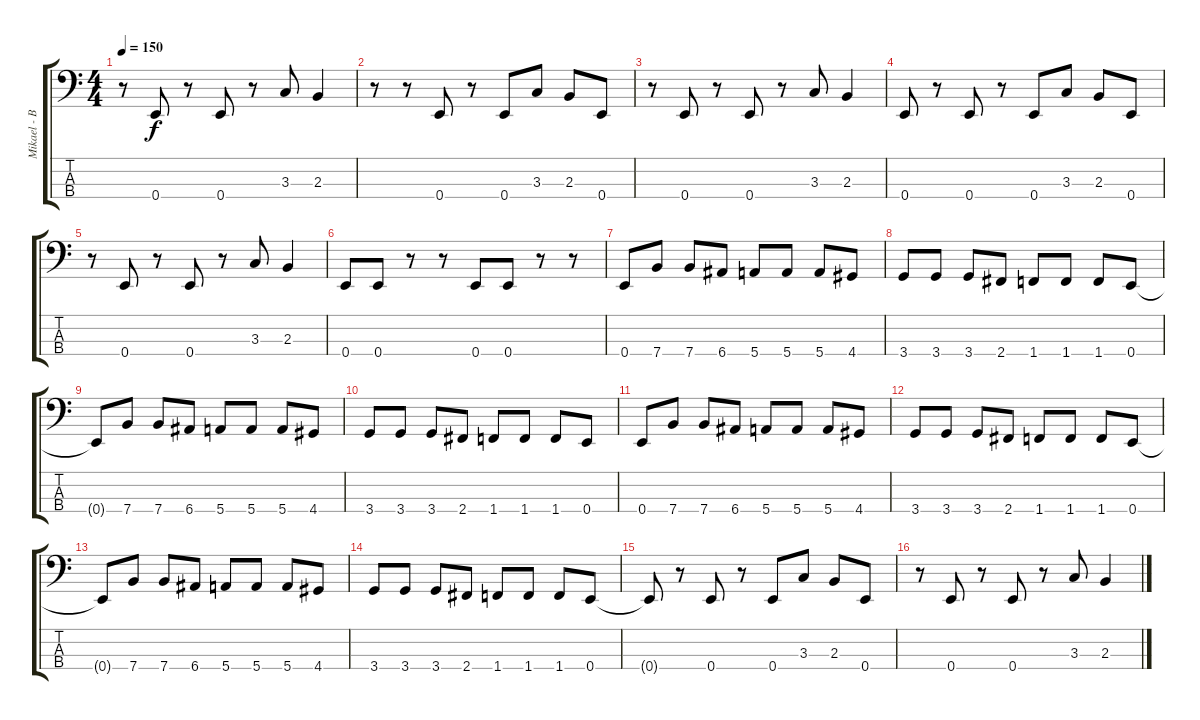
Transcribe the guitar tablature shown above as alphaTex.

\track ("Mikael - Bas" "Mikael - B") {instrument electricbasspick}
\staff {score tabs}
\tuning (G2 D2 A1 E1) {hide}
\ts (4 4)
\tempo 150
\clef f4
\ks c
r.8{dy f} 0.4.8 r.8 0.4.8 r.8 3.3.8 2.3.4 |
r.8 r.8 0.4.8 r.8 0.4.8 3.3.8 2.3.8 0.4.8 |
r.8 0.4.8 r.8 0.4.8 r.8 3.3.8 2.3.4 |
0.4.8 r.8 0.4.8 r.8 0.4.8 3.3.8 2.3.8 0.4.8 |
r.8 0.4.8 r.8 0.4.8 r.8 3.3.8 2.3.4 |
0.4.8 0.4.8 r.8 r.8 0.4.8 0.4.8 r.8 r.8 |
0.4.8 7.4.8 7.4.8 6.4.8 5.4.8 5.4.8 5.4.8 4.4.8 |
3.4.8 3.4.8 3.4.8 2.4.8 1.4.8 1.4.8 1.4.8 0.4.8 |
0.4{t}.8 7.4.8 7.4.8 6.4.8 5.4.8 5.4.8 5.4.8 4.4.8 |
3.4.8 3.4.8 3.4.8 2.4.8 1.4.8 1.4.8 1.4.8 0.4.8 |
0.4.8 7.4.8 7.4.8 6.4.8 5.4.8 5.4.8 5.4.8 4.4.8 |
3.4.8 3.4.8 3.4.8 2.4.8 1.4.8 1.4.8 1.4.8 0.4.8 |
0.4{t}.8 7.4.8 7.4.8 6.4.8 5.4.8 5.4.8 5.4.8 4.4.8 |
3.4.8 3.4.8 3.4.8 2.4.8 1.4.8 1.4.8 1.4.8 0.4.8 |
0.4{t}.8 r.8 0.4.8 r.8 0.4.8 3.3.8 2.3.8 0.4.8 |
r.8 0.4.8 r.8 0.4.8 r.8 3.3.8 2.3.4
